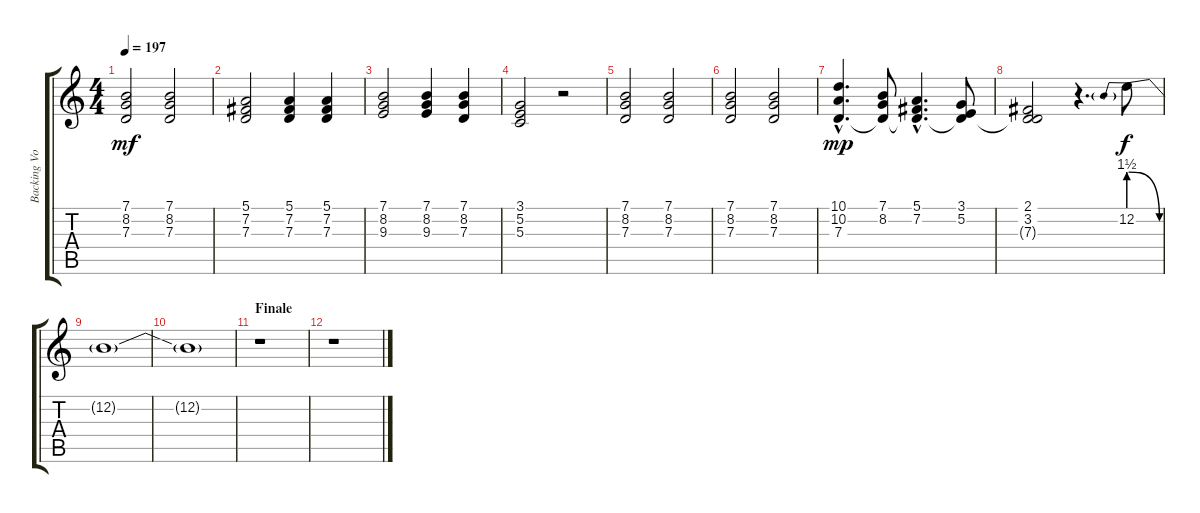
\track ("Backing Vocals" "Backing Vo") {instrument choiraahs}
\staff {score tabs}
\tuning (E4 B3 G3 D3 A2 E2) {hide}
\ts (4 4)
\tempo 197
\clef g2
\ks c
(7.1 8.2 7.3).2{dy mf} (7.1 8.2 7.3).2 |
(5.1 7.2 7.3).2 (5.1 7.2 7.3).4 (5.1 7.2 7.3).4 |
(7.1 8.2 9.3).2 (7.1 8.2 9.3).4 (7.1 8.2 7.3).4 |
(3.1 5.2 5.3).2 r.2 |
(7.1 8.2 7.3).2 (7.1 8.2 7.3).2 |
(7.1 8.2 7.3).2 (7.1 8.2 7.3).2 |
(10.1{hac} 10.2{hac} 7.3{hac}).4{d dy mp} (7.1 8.2 7.3{t}).8 (5.1{hac} 7.2{hac} 7.3{hac t}).4{d} (3.1 5.2 7.3{t}).8 |
(2.1 3.2 7.3{t}).2 r.4{d} 12.2{be (prebendrelease 0 6 60 0)}.8{dy f} |
12.2{t}.1 |
12.2{t}.1 |
\section ("" "Finale")
r.1 |
r.1
